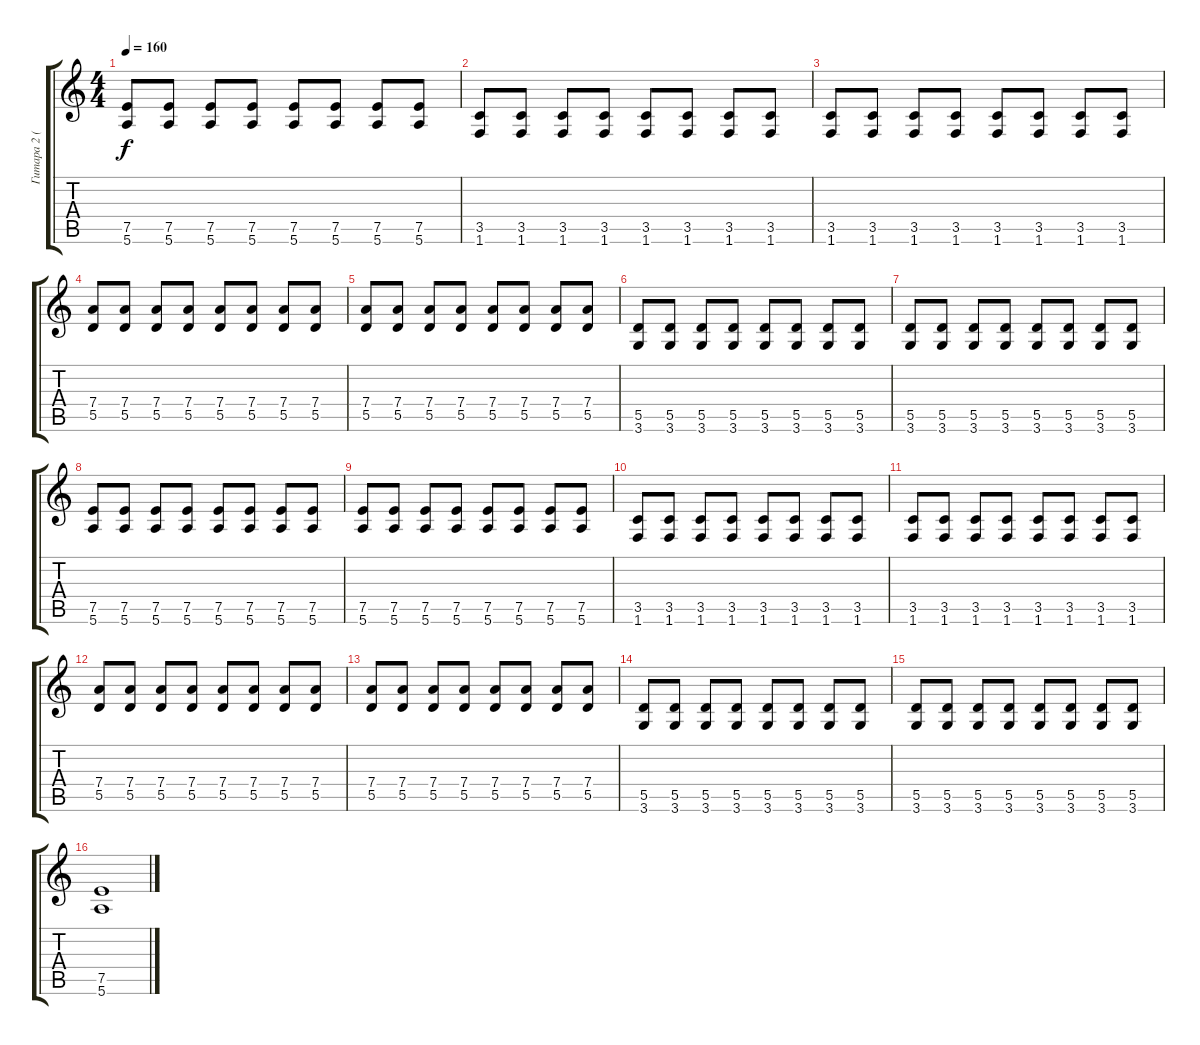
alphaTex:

\track ("Гитара 2 (ритм)" "Гитара 2 (") {instrument distortionguitar}
\staff {score tabs}
\tuning (E4 B3 G3 D3 A2 E2) {hide}
\ts (4 4)
\tempo 160
\clef g2
\ks c
(7.5 5.6).8{dy f} (7.5 5.6).8 (7.5 5.6).8 (7.5 5.6).8 (7.5 5.6).8 (7.5 5.6).8 (7.5 5.6).8 (7.5 5.6).8 |
(3.5 1.6).8 (3.5 1.6).8 (3.5 1.6).8 (3.5 1.6).8 (3.5 1.6).8 (3.5 1.6).8 (3.5 1.6).8 (3.5 1.6).8 |
(3.5 1.6).8 (3.5 1.6).8 (3.5 1.6).8 (3.5 1.6).8 (3.5 1.6).8 (3.5 1.6).8 (3.5 1.6).8 (3.5 1.6).8 |
(7.4 5.5).8 (7.4 5.5).8 (7.4 5.5).8 (7.4 5.5).8 (7.4 5.5).8 (7.4 5.5).8 (7.4 5.5).8 (7.4 5.5).8 |
(7.4 5.5).8 (7.4 5.5).8 (7.4 5.5).8 (7.4 5.5).8 (7.4 5.5).8 (7.4 5.5).8 (7.4 5.5).8 (7.4 5.5).8 |
(5.5 3.6).8 (5.5 3.6).8 (5.5 3.6).8 (5.5 3.6).8 (5.5 3.6).8 (5.5 3.6).8 (5.5 3.6).8 (5.5 3.6).8 |
(5.5 3.6).8 (5.5 3.6).8 (5.5 3.6).8 (5.5 3.6).8 (5.5 3.6).8 (5.5 3.6).8 (5.5 3.6).8 (5.5 3.6).8 |
(7.5 5.6).8 (7.5 5.6).8 (7.5 5.6).8 (7.5 5.6).8 (7.5 5.6).8 (7.5 5.6).8 (7.5 5.6).8 (7.5 5.6).8 |
(7.5 5.6).8 (7.5 5.6).8 (7.5 5.6).8 (7.5 5.6).8 (7.5 5.6).8 (7.5 5.6).8 (7.5 5.6).8 (7.5 5.6).8 |
(3.5 1.6).8 (3.5 1.6).8 (3.5 1.6).8 (3.5 1.6).8 (3.5 1.6).8 (3.5 1.6).8 (3.5 1.6).8 (3.5 1.6).8 |
(3.5 1.6).8 (3.5 1.6).8 (3.5 1.6).8 (3.5 1.6).8 (3.5 1.6).8 (3.5 1.6).8 (3.5 1.6).8 (3.5 1.6).8 |
(7.4 5.5).8 (7.4 5.5).8 (7.4 5.5).8 (7.4 5.5).8 (7.4 5.5).8 (7.4 5.5).8 (7.4 5.5).8 (7.4 5.5).8 |
(7.4 5.5).8 (7.4 5.5).8 (7.4 5.5).8 (7.4 5.5).8 (7.4 5.5).8 (7.4 5.5).8 (7.4 5.5).8 (7.4 5.5).8 |
(5.5 3.6).8 (5.5 3.6).8 (5.5 3.6).8 (5.5 3.6).8 (5.5 3.6).8 (5.5 3.6).8 (5.5 3.6).8 (5.5 3.6).8 |
(5.5 3.6).8 (5.5 3.6).8 (5.5 3.6).8 (5.5 3.6).8 (5.5 3.6).8 (5.5 3.6).8 (5.5 3.6).8 (5.5 3.6).8 |
(7.5 5.6).1{volume 16}
